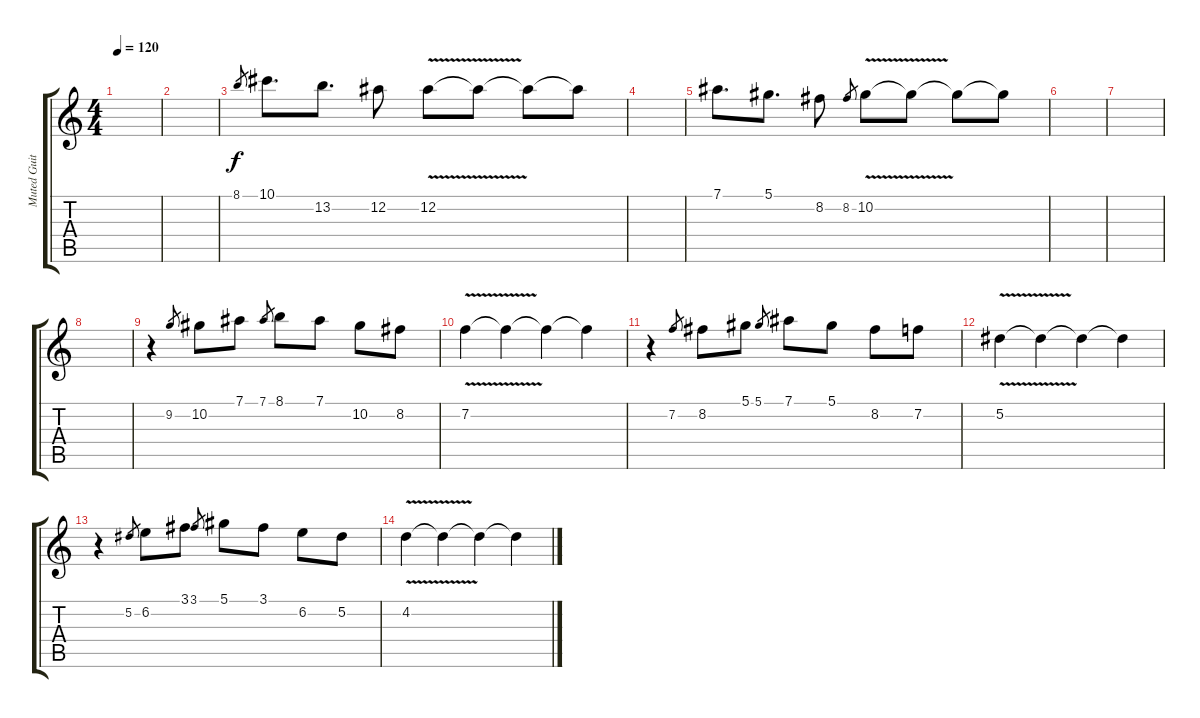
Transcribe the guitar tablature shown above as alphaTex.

\track ("Muted Guitar2 - Vocals2" "Muted Guit") {instrument electricguitarmuted}
\staff {score tabs}
\tuning (Eb4 Bb3 Gb3 Db3 Ab2 Eb2) {hide}
\ts (4 4)
\tempo 120
\clef g2
\ks c
|
|
8.1.8{gr} 10.1.8{d volume 16 balance 8 instrument sopranosax} 13.2.8{d} 12.2.8 12.2{v}.8 12.2{t}.8 12.2{t}.8 12.2{t}.8 |
|
7.1.8{d volume 16 balance 8 instrument sopranosax} 5.1.8{d} 8.2.8 8.2.8{gr} 10.2{v}.8 10.2{t}.8 10.2{t}.8 10.2{t}.8 |
|
|
|
r.4{volume 16 balance 4 instrument sopranosax} 9.2.8{gr} 10.2.8 7.1.8 7.1.8{gr} 8.1.8 7.1.8 10.2.8 8.2.8 |
7.2{v}.4{volume 16 balance 4 instrument sopranosax} 7.2{t}.4 7.2{t}.4 7.2{t}.4 |
r.4{volume 16 balance 4 instrument sopranosax} 7.2.8{gr} 8.2.8 5.1.8 5.1.8{gr} 7.1.8 5.1.8 8.2.8 7.2.8 |
5.2{v}.4{volume 16 balance 4 instrument sopranosax} 5.2{t}.4 5.2{t}.4 5.2{t}.4 |
r.4{volume 16 balance 4 instrument sopranosax} 5.2.8{gr} 6.2.8 3.1.8 3.1.8{gr} 5.1.8 3.1.8 6.2.8 5.2.8 |
4.2{v}.4{volume 16 balance 4 instrument sopranosax} 4.2{t}.4 4.2{t}.4 4.2{t}.4
